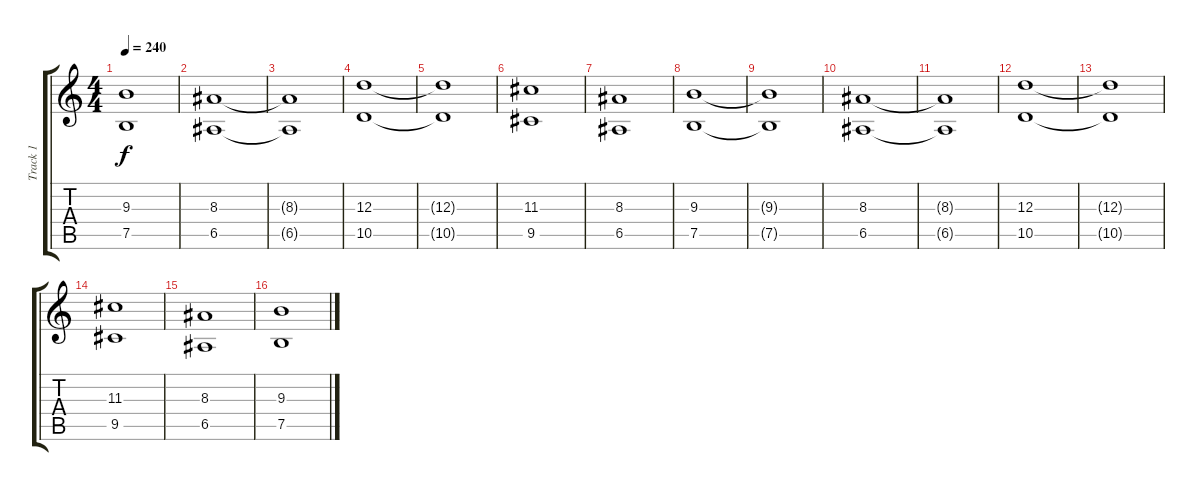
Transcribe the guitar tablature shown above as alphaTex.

\track ("Track 1" "Track 1") {instrument distortionguitar}
\staff {score tabs}
\tuning (B3 Gb3 D3 A2 E2 B1) {hide}
\ts (4 4)
\tempo 240
\clef g2
\ks c
(9.3{t} 7.5{t}).1{dy f} |
(8.3 6.5).1 |
(8.3{t} 6.5{t}).1 |
(12.3 10.5).1 |
(12.3{t} 10.5{t}).1 |
(11.3 9.5).1 |
(8.3 6.5).1 |
(9.3 7.5).1 |
(9.3{t} 7.5{t}).1 |
(8.3 6.5).1 |
(8.3{t} 6.5{t}).1 |
(12.3 10.5).1 |
(12.3{t} 10.5{t}).1 |
(11.3 9.5).1 |
(8.3 6.5).1 |
(9.3 7.5).1
